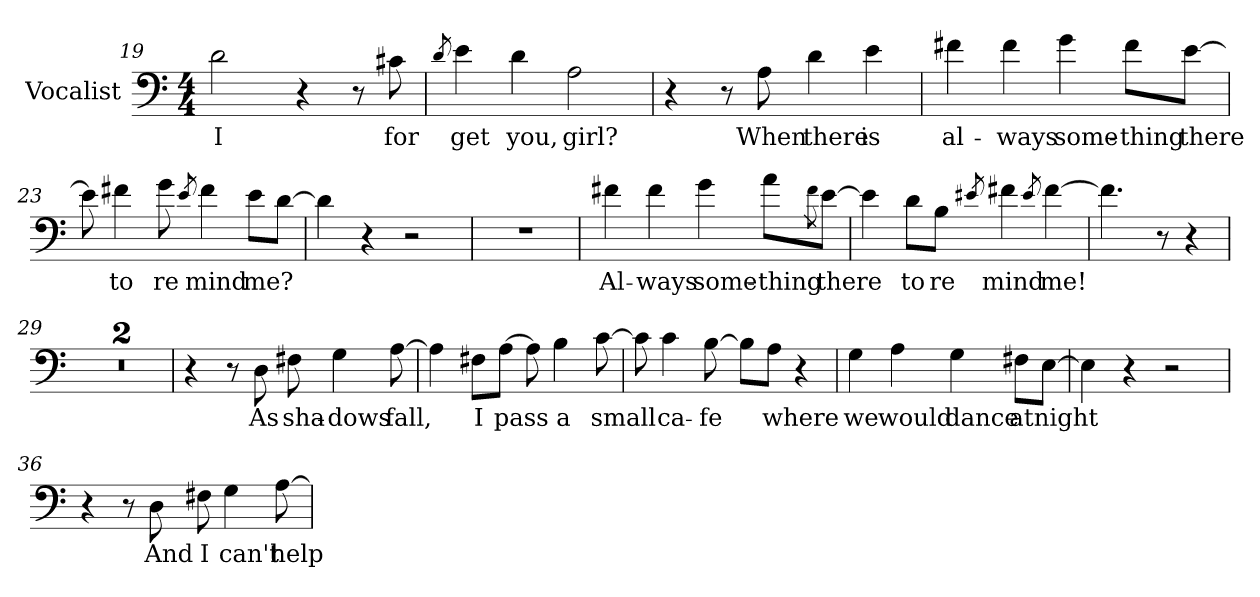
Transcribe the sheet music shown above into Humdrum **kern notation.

**kern	**text
*part1	*part1
*staff1	*staff1
*I"Vocalist	*
*clefF4	*
*M4/4	*
=19	=19
2d	I
4r	.
8r	.
8c#X	for-
=20	=20
8qd	_
4e	-get
4d	you,
2A	girl?
=21	=21
4r	.
8r	.
8A	When
4d	there
4e	is
=22	=22
4f#X	al-
4f#	-ways
4g	some-
8f#\L	-thing
[8e\J	there
=23	=23
8e]	_
4f#X	to
8g	re-
8qe	_
4f#	-mind
8e\L	me?
[8d\J	_
=24	=24
4d]	_
4r	.
2r	.
=25	=25
1r	.
=26	=26
4f#X	Al-
4f#	-ways
4g	some-
8a\L	-thing
8qf#\	_
[8e\J	there
=27	=27
4e]	_
8d\L	to
8B\J	re-
8qe#X	_
4f#X	-mind
8qe#	_
[4f#	me!
=28	=28
4.f#]	_
8r	.
4r	.
=29	=29
1r	.
=30	=30
1r	.
=31	=31
4r	.
8r	.
8D	As
8F#X	sha-
4G	-dows
[8A	fall,
=32	=32
4A]	_
8F#X\L	I
[8A\J	pass
8A]	_
4B	a
[8c	small
=33	=33
8c]	_
4c	ca-
[8B	-fe
8B\L]	_
8A\J	where
4r	.
=34	=34
4G	we
4A	would
4G	dance
8F#X\L	at
[8E\J	night
=35	=35
4E]	_
4r	.
2r	.
=36	=36
4r	.
8r	.
8D	And
8F#X	I
4G	can't
[8A	help
=	=
*-	*-
